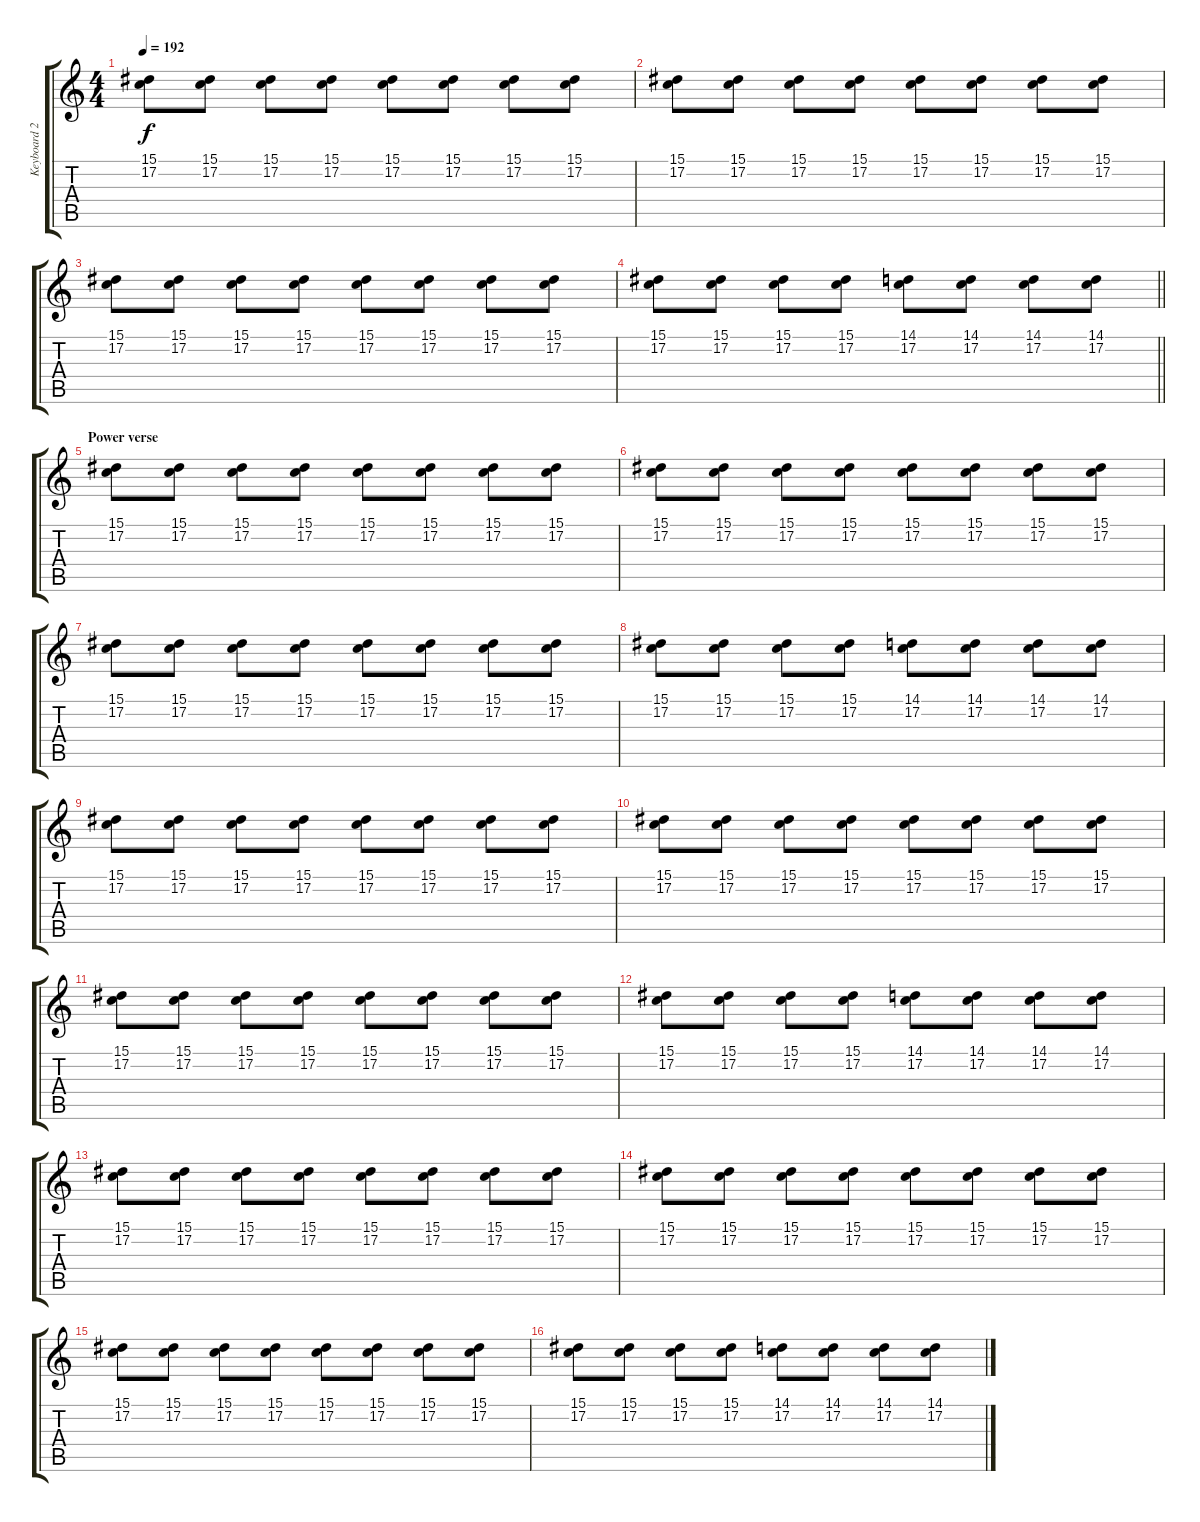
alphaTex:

\track ("Keyboard 2" "Keyboard 2") {instrument harpsichord}
\staff {score tabs}
\tuning (C4 G3 Eb3 Bb2 F2 C2) {hide}
\ts (4 4)
\tempo 192
\clef g2
\ks c
(15.1 17.2).8{dy f} (15.1 17.2).8 (15.1 17.2).8 (15.1 17.2).8 (15.1 17.2).8 (15.1 17.2).8 (15.1 17.2).8 (15.1 17.2).8 |
(15.1 17.2).8 (15.1 17.2).8 (15.1 17.2).8 (15.1 17.2).8 (15.1 17.2).8 (15.1 17.2).8 (15.1 17.2).8 (15.1 17.2).8 |
(15.1 17.2).8 (15.1 17.2).8 (15.1 17.2).8 (15.1 17.2).8 (15.1 17.2).8 (15.1 17.2).8 (15.1 17.2).8 (15.1 17.2).8 |
\barLineRight lightlight
(15.1 17.2).8 (15.1 17.2).8 (15.1 17.2).8 (15.1 17.2).8 (14.1 17.2).8 (14.1 17.2).8 (14.1 17.2).8 (14.1 17.2).8 |
\section ("" "Power verse")
(15.1 17.2).8 (15.1 17.2).8 (15.1 17.2).8 (15.1 17.2).8 (15.1 17.2).8 (15.1 17.2).8 (15.1 17.2).8 (15.1 17.2).8 |
(15.1 17.2).8 (15.1 17.2).8 (15.1 17.2).8 (15.1 17.2).8 (15.1 17.2).8 (15.1 17.2).8 (15.1 17.2).8 (15.1 17.2).8 |
(15.1 17.2).8 (15.1 17.2).8 (15.1 17.2).8 (15.1 17.2).8 (15.1 17.2).8 (15.1 17.2).8 (15.1 17.2).8 (15.1 17.2).8 |
(15.1 17.2).8 (15.1 17.2).8 (15.1 17.2).8 (15.1 17.2).8 (14.1 17.2).8 (14.1 17.2).8 (14.1 17.2).8 (14.1 17.2).8 |
(15.1 17.2).8 (15.1 17.2).8 (15.1 17.2).8 (15.1 17.2).8 (15.1 17.2).8 (15.1 17.2).8 (15.1 17.2).8 (15.1 17.2).8 |
(15.1 17.2).8 (15.1 17.2).8 (15.1 17.2).8 (15.1 17.2).8 (15.1 17.2).8 (15.1 17.2).8 (15.1 17.2).8 (15.1 17.2).8 |
(15.1 17.2).8 (15.1 17.2).8 (15.1 17.2).8 (15.1 17.2).8 (15.1 17.2).8 (15.1 17.2).8 (15.1 17.2).8 (15.1 17.2).8 |
(15.1 17.2).8 (15.1 17.2).8 (15.1 17.2).8 (15.1 17.2).8 (14.1 17.2).8 (14.1 17.2).8 (14.1 17.2).8 (14.1 17.2).8 |
(15.1 17.2).8{volume 11} (15.1 17.2).8 (15.1 17.2).8 (15.1 17.2).8 (15.1 17.2).8 (15.1 17.2).8 (15.1 17.2).8 (15.1 17.2).8 |
(15.1 17.2).8 (15.1 17.2).8 (15.1 17.2).8 (15.1 17.2).8 (15.1 17.2).8 (15.1 17.2).8 (15.1 17.2).8 (15.1 17.2).8 |
(15.1 17.2).8 (15.1 17.2).8 (15.1 17.2).8 (15.1 17.2).8 (15.1 17.2).8 (15.1 17.2).8 (15.1 17.2).8 (15.1 17.2).8 |
(15.1 17.2).8 (15.1 17.2).8 (15.1 17.2).8 (15.1 17.2).8{balance 0} (14.1 17.2).8{balance 16} (14.1 17.2).8{balance 8} (14.1 17.2).8 (14.1 17.2).8
